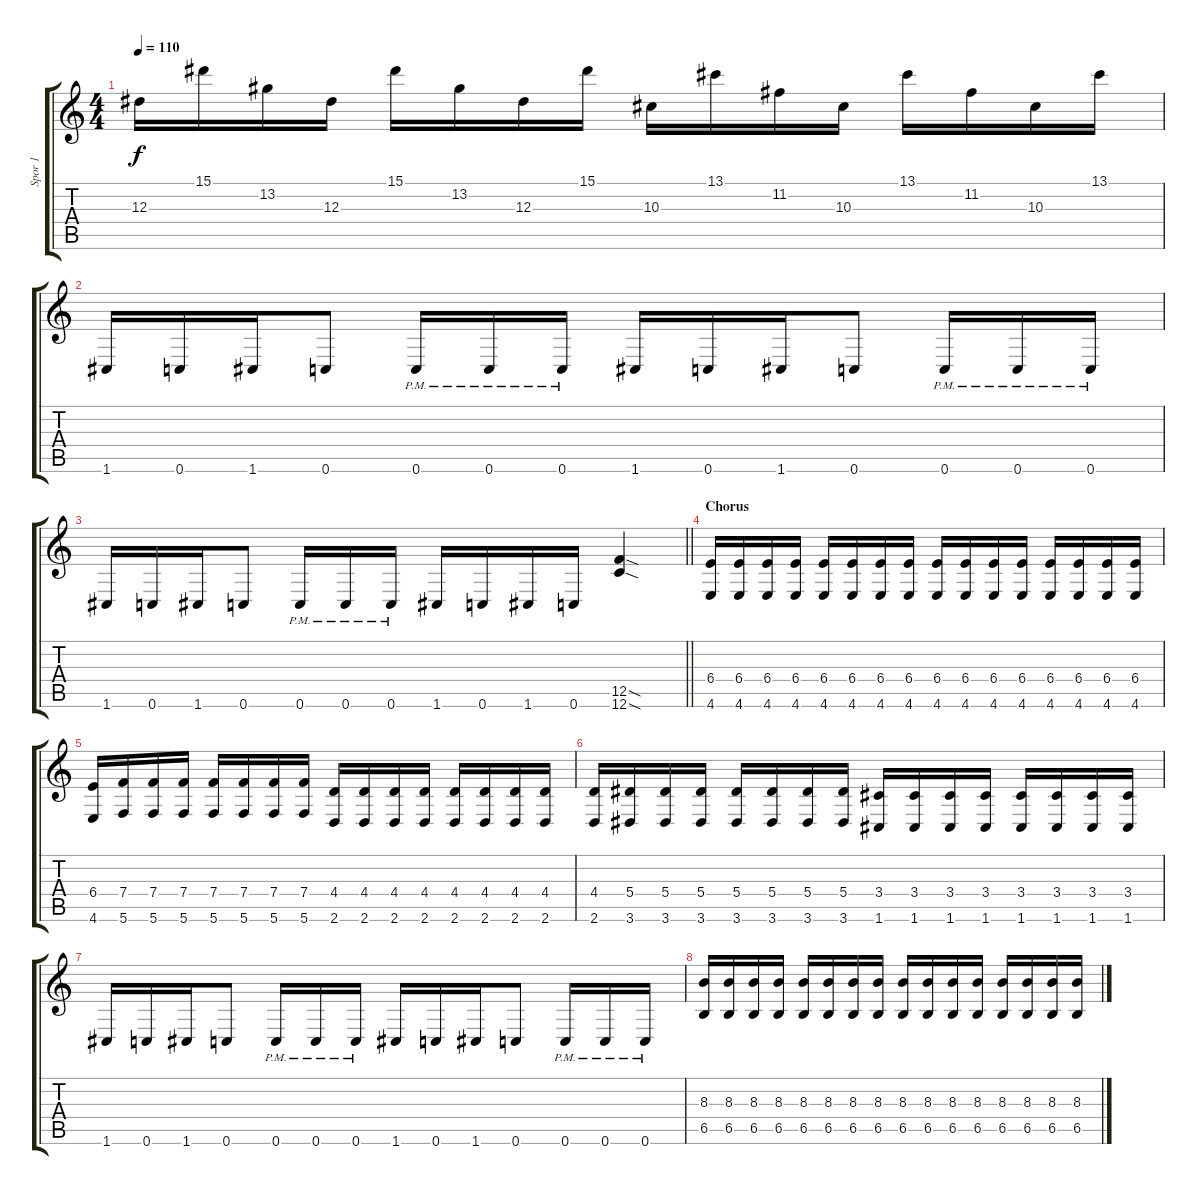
\track ("Spor 1" "Spor 1") {instrument distortionguitar}
\staff {score tabs}
\tuning (C4 G3 Eb3 Bb2 F2 C2) {hide}
\ts (4 4)
\tempo 110
\clef g2
\ks c
12.3.16{dy f} 15.1.16 13.2.16 12.3.16 15.1.16 13.2.16 12.3.16 15.1.16 10.3.16 13.1.16 11.2.16 10.3.16 13.1.16 11.2.16 10.3.16 13.1.16 |
1.6.16 0.6.16 1.6.16 0.6.8 0.6{pm}.16 0.6{pm}.16 0.6{pm}.16 1.6.16 0.6.16 1.6.16 0.6.8 0.6{pm}.16 0.6{pm}.16 0.6{pm}.16 |
\barLineRight lightlight
1.6.16 0.6.16 1.6.16 0.6.8 0.6{pm}.16 0.6{pm}.16 0.6{pm}.16 1.6.16 0.6.16 1.6.16 0.6.16 (12.5{sod} 12.6{sod}).4 |
\section ("" "Chorus")
(6.4 4.6).16 (6.4 4.6).16 (6.4 4.6).16 (6.4 4.6).16 (6.4 4.6).16 (6.4 4.6).16 (6.4 4.6).16 (6.4 4.6).16 (6.4 4.6).16 (6.4 4.6).16 (6.4 4.6).16 (6.4 4.6).16 (6.4 4.6).16 (6.4 4.6).16 (6.4 4.6).16 (6.4 4.6).16 |
(6.4 4.6).16 (7.4 5.6).16 (7.4 5.6).16 (7.4 5.6).16 (7.4 5.6).16 (7.4 5.6).16 (7.4 5.6).16 (7.4 5.6).16 (4.4 2.6).16 (4.4 2.6).16 (4.4 2.6).16 (4.4 2.6).16 (4.4 2.6).16 (4.4 2.6).16 (4.4 2.6).16 (4.4 2.6).16 |
(4.4 2.6).16 (5.4 3.6).16 (5.4 3.6).16 (5.4 3.6).16 (5.4 3.6).16 (5.4 3.6).16 (5.4 3.6).16 (5.4 3.6).16 (3.4 1.6).16 (3.4 1.6).16 (3.4 1.6).16 (3.4 1.6).16 (3.4 1.6).16 (3.4 1.6).16 (3.4 1.6).16 (3.4 1.6).16 |
1.6.16 0.6.16 1.6.16 0.6.8 0.6{pm}.16 0.6{pm}.16 0.6{pm}.16 1.6.16 0.6.16 1.6.16 0.6.8 0.6{pm}.16 0.6{pm}.16 0.6{pm}.16 |
(8.3 6.5).16 (8.3 6.5).16 (8.3 6.5).16 (8.3 6.5).16 (8.3 6.5).16 (8.3 6.5).16 (8.3 6.5).16 (8.3 6.5).16 (8.3 6.5).16 (8.3 6.5).16 (8.3 6.5).16 (8.3 6.5).16 (8.3 6.5).16 (8.3 6.5).16 (8.3 6.5).16 (8.3{sl} 6.5{sl}).16
